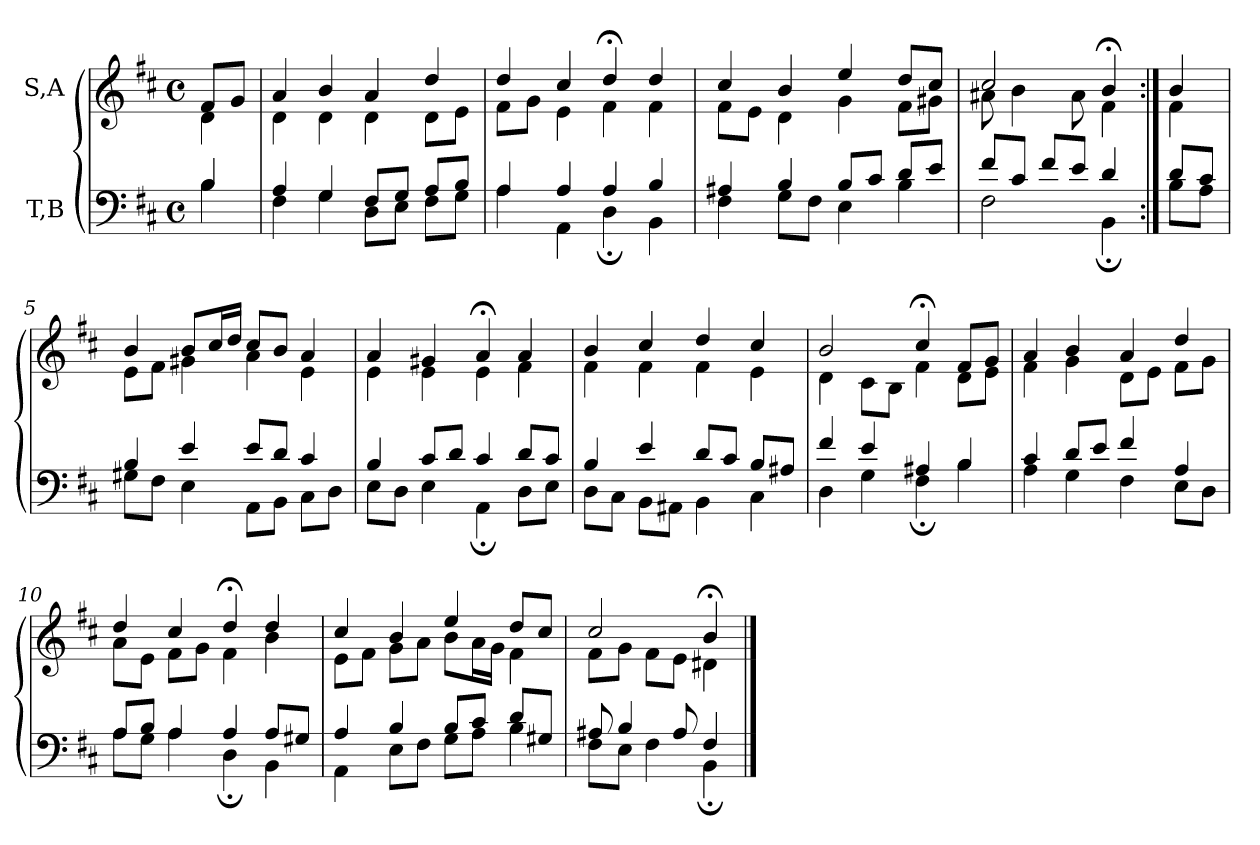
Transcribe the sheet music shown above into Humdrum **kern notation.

**kern	**kern
*part2	*part1
*staff2	*staff1
*I"T,B	*I"S,A
*clefF4	*clefG2
*k[f#c#]	*k[f#c#]
*M4/4	*M4/4
*met(c)	*met(c)
=	=
*^	*^
4B	4B	8f#L	4d
.	.	8gJ	.
=1	=1	=1	=1
4A	4F#	4a	4d
4G	4G	4b	4d
8F#L	8DL	4a	4d
8GJ	8EJ	.	.
8AL	8F#L	4dd	8dL
8BJ	8GJ	.	8eJ
=2	=2	=2	=2
4A	4A	4dd	8f#L
.	.	.	8gJ
4A	4AA	4cc#	4e
4A	4D;	4dd;<	4f#
4B	4BB	4dd	4f#
=3	=3	=3	=3
4A#X	4F#	4cc#	8f#L
.	.	.	8eJ
4B	8GL	4b	4d
.	8F#J	.	.
8BL	4E	4ee	4g
8c#J	.	.	.
8dL	4B	8ddL	8f#L
8eJ	.	8cc#J	8g#XJ
=4a	=4a	=4a	=4a
8f#L	2F#	2cc#	8a#X
8c#J	.	.	4b
8f#L	.	.	.
8eJ	.	.	8a#
4d	4BB;	4b;<	4f#
=4b:|!	=4b:|!	=4b:|!	=4b:|!
8dL	8BL	4b	4f#
8c#J	8AJ	.	.
=5	=5	=5	=5
4B	8G#XL	4b	8eL
.	8F#J	.	8f#J
4e	4E	8bL	4g#X
.	.	16cc#L	.
.	.	16ddJJ	.
8eL	8AAL	8cc#L	4a
8dJ	8BBJ	8bJ	.
4c#	8C#L	4a	4e
.	8DJ	.	.
=6	=6	=6	=6
4B	8EL	4a	4e
.	8DJ	.	.
8c#L	4E	4g#X	4e
8dJ	.	.	.
4c#	4AA;	4a;<	4e
8dL	8DL	4a	4f#
8c#J	8EJ	.	.
=7	=7	=7	=7
4B	8DL	4b	4f#
.	8C#J	.	.
4e	8BBL	4cc#	4f#
.	8AA#XJ	.	.
8dL	4BB	4dd	4f#
8c#J	.	.	.
8BL	4C#	4cc#	4e
8A#XJ	.	.	.
=8	=8	=8	=8
4f#	4D	2b	4d
4e	4G	.	8c#L
.	.	.	8BJ
4A#X	4F#;	4cc#;<	4f#
4B	4B	8f#L	8dL
.	.	8gJ	8eJ
=9	=9	=9	=9
4c#	4A	4a	4f#
8dL	4G	4b	4g
8eJ	.	.	.
4f#	4F#	4a	8dL
.	.	.	8eJ
4A	8EL	4dd	8f#L
.	8DJ	.	8gJ
=10	=10	=10	=10
8AL	8AL	4dd	8aL
8BJ	8GJ	.	8eJ
4A	4A	4cc#	8f#L
.	.	.	8gJ
4A	4D;	4dd;<	4f#
8AL	4BB	4dd	4b
8G#XJ	.	.	.
=11	=11	=11	=11
4A	4AA	4cc#	8eL
.	.	.	8f#J
4B	8EL	4b	8gL
.	8F#J	.	8aJ
8BL	8GL	4ee	8bL
8c#J	8AJ	.	16aL
.	.	.	16gJJ
8dL	4B	8ddL	4f#
8G#XJ	.	8cc#J	.
=12	=12	=12	=12
8A#X	8F#L	2cc#	8f#L
4B	8EJ	.	8gJ
.	4F#	.	8f#L
8A#	.	.	8eJ
4F#	4BB;	4b;<	4d#X
*v	*v	*	*
*	*v	*v
==	==
*-	*-
